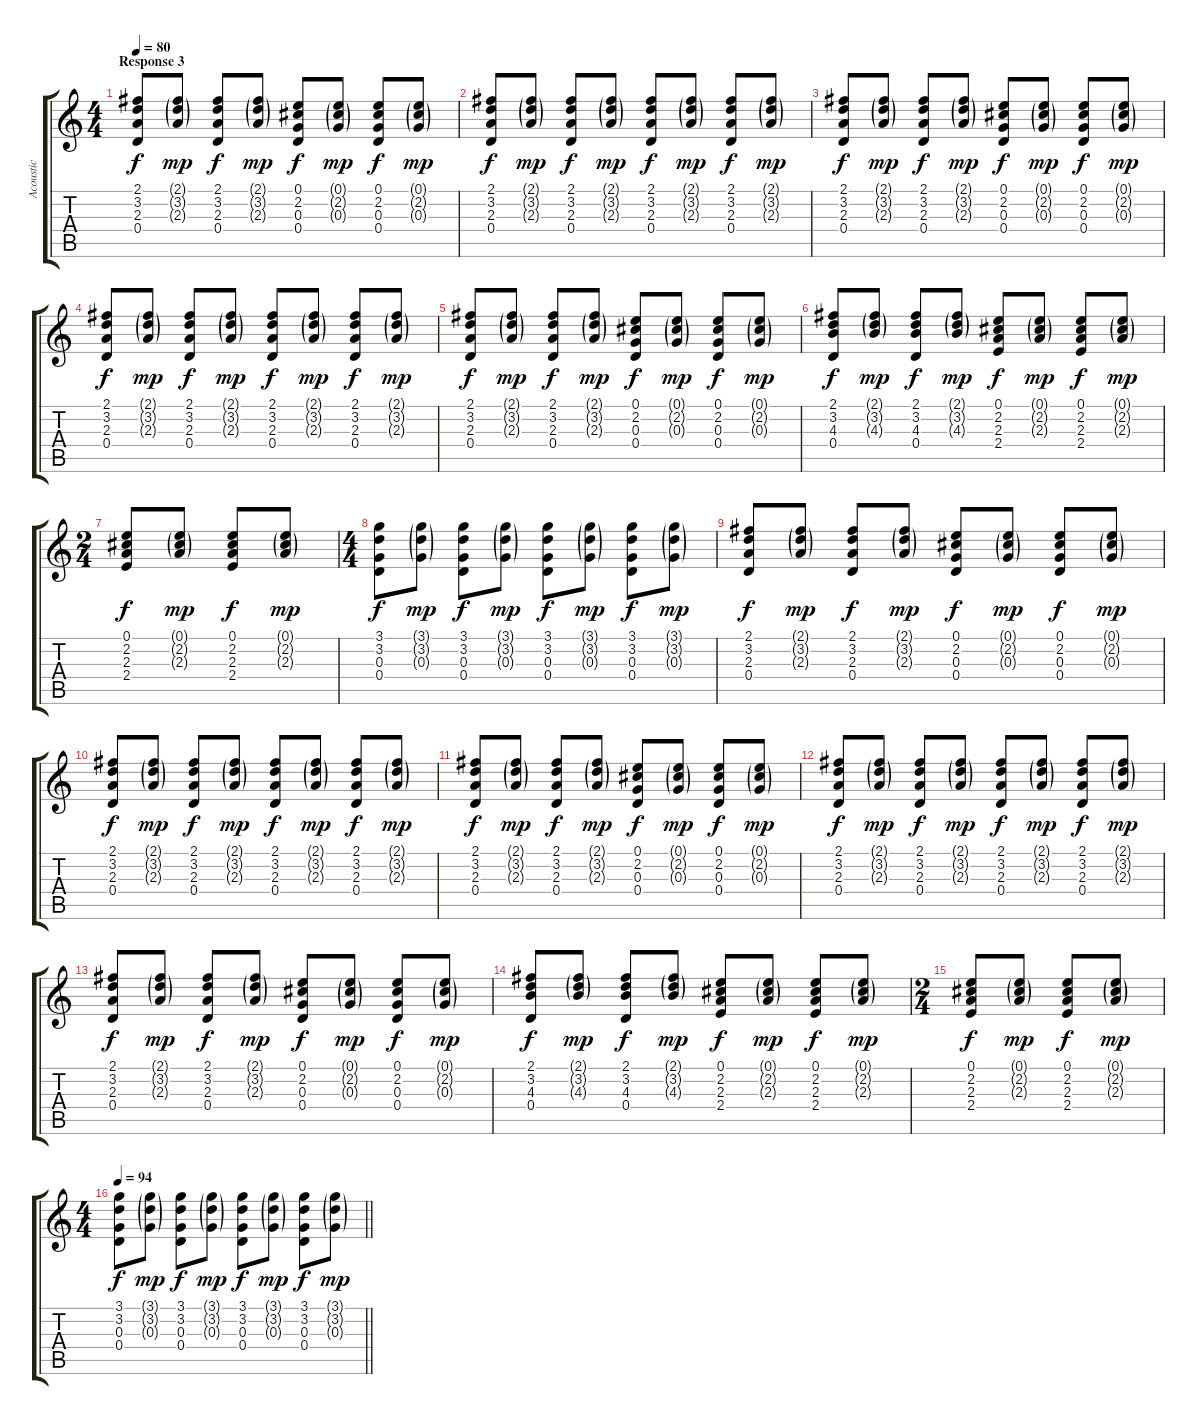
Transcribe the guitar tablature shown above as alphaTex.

\track ("Acoustic" "Acoustic") {instrument acousticguitarsteel}
\staff {score tabs}
\tuning (E4 B3 G3 D3 A2 E2) {hide}
\ts (4 4)
\section ("" "Response 3")
\tempo 80
\clef g2
\ks c
(2.1 3.2 2.3 0.4).8{dy f} (2.1{g} 3.2{g} 2.3{g}).8{dy mp} (2.1 3.2 2.3 0.4).8{dy f} (2.1{g} 3.2{g} 2.3{g}).8{dy mp} (0.1 2.2 0.3 0.4).8{dy f} (0.1{g} 2.2{g} 0.3{g}).8{dy mp} (0.1 2.2 0.3 0.4).8{dy f} (0.1{g} 2.2{g} 0.3{g}).8{dy mp} |
(2.1 3.2 2.3 0.4).8{dy f} (2.1{g} 3.2{g} 2.3{g}).8{dy mp} (2.1 3.2 2.3 0.4).8{dy f} (2.1{g} 3.2{g} 2.3{g}).8{dy mp} (2.1 3.2 2.3 0.4).8{dy f} (2.1{g} 3.2{g} 2.3{g}).8{dy mp} (2.1 3.2 2.3 0.4).8{dy f} (2.1{g} 3.2{g} 2.3{g}).8{dy mp} |
(2.1 3.2 2.3 0.4).8{dy f} (2.1{g} 3.2{g} 2.3{g}).8{dy mp} (2.1 3.2 2.3 0.4).8{dy f} (2.1{g} 3.2{g} 2.3{g}).8{dy mp} (0.1 2.2 0.3 0.4).8{dy f} (0.1{g} 2.2{g} 0.3{g}).8{dy mp} (0.1 2.2 0.3 0.4).8{dy f} (0.1{g} 2.2{g} 0.3{g}).8{dy mp} |
(2.1 3.2 2.3 0.4).8{dy f} (2.1{g} 3.2{g} 2.3{g}).8{dy mp} (2.1 3.2 2.3 0.4).8{dy f} (2.1{g} 3.2{g} 2.3{g}).8{dy mp} (2.1 3.2 2.3 0.4).8{dy f} (2.1{g} 3.2{g} 2.3{g}).8{dy mp} (2.1 3.2 2.3 0.4).8{dy f} (2.1{g} 3.2{g} 2.3{g}).8{dy mp} |
(2.1 3.2 2.3 0.4).8{dy f} (2.1{g} 3.2{g} 2.3{g}).8{dy mp} (2.1 3.2 2.3 0.4).8{dy f} (2.1{g} 3.2{g} 2.3{g}).8{dy mp} (0.1 2.2 0.3 0.4).8{dy f} (0.1{g} 2.2{g} 0.3{g}).8{dy mp} (0.1 2.2 0.3 0.4).8{dy f} (0.1{g} 2.2{g} 0.3{g}).8{dy mp} |
(2.1 3.2 4.3 0.4).8{dy f} (2.1{g} 3.2{g} 4.3{g}).8{dy mp} (2.1 3.2 4.3 0.4).8{dy f} (2.1{g} 3.2{g} 4.3{g}).8{dy mp} (0.1 2.2 2.3 2.4).8{dy f} (0.1{g} 2.2{g} 2.3{g}).8{dy mp} (0.1 2.2 2.3 2.4).8{dy f} (0.1{g} 2.2{g} 2.3{g}).8{dy mp} |
\ts (2 4)
(0.1 2.2 2.3 2.4).8{dy f} (0.1{g} 2.2{g} 2.3{g}).8{dy mp} (0.1 2.2 2.3 2.4).8{dy f} (0.1{g} 2.2{g} 2.3{g}).8{dy mp} |
\ts (4 4)
(3.1 3.2 0.3 0.4).8{dy f} (3.1{g} 3.2{g} 0.3{g}).8{dy mp} (3.1 3.2 0.3 0.4).8{dy f} (3.1{g} 3.2{g} 0.3{g}).8{dy mp} (3.1 3.2 0.3 0.4).8{dy f} (3.1{g} 3.2{g} 0.3{g}).8{dy mp} (3.1 3.2 0.3 0.4).8{dy f} (3.1{g} 3.2{g} 0.3{g}).8{dy mp} |
(2.1 3.2 2.3 0.4).8{dy f} (2.1{g} 3.2{g} 2.3{g}).8{dy mp} (2.1 3.2 2.3 0.4).8{dy f} (2.1{g} 3.2{g} 2.3{g}).8{dy mp} (0.1 2.2 0.3 0.4).8{dy f} (0.1{g} 2.2{g} 0.3{g}).8{dy mp} (0.1 2.2 0.3 0.4).8{dy f} (0.1{g} 2.2{g} 0.3{g}).8{dy mp} |
(2.1 3.2 2.3 0.4).8{dy f} (2.1{g} 3.2{g} 2.3{g}).8{dy mp} (2.1 3.2 2.3 0.4).8{dy f} (2.1{g} 3.2{g} 2.3{g}).8{dy mp} (2.1 3.2 2.3 0.4).8{dy f} (2.1{g} 3.2{g} 2.3{g}).8{dy mp} (2.1 3.2 2.3 0.4).8{dy f} (2.1{g} 3.2{g} 2.3{g}).8{dy mp} |
(2.1 3.2 2.3 0.4).8{dy f} (2.1{g} 3.2{g} 2.3{g}).8{dy mp} (2.1 3.2 2.3 0.4).8{dy f} (2.1{g} 3.2{g} 2.3{g}).8{dy mp} (0.1 2.2 0.3 0.4).8{dy f} (0.1{g} 2.2{g} 0.3{g}).8{dy mp} (0.1 2.2 0.3 0.4).8{dy f} (0.1{g} 2.2{g} 0.3{g}).8{dy mp} |
(2.1 3.2 2.3 0.4).8{dy f} (2.1{g} 3.2{g} 2.3{g}).8{dy mp} (2.1 3.2 2.3 0.4).8{dy f} (2.1{g} 3.2{g} 2.3{g}).8{dy mp} (2.1 3.2 2.3 0.4).8{dy f} (2.1{g} 3.2{g} 2.3{g}).8{dy mp} (2.1 3.2 2.3 0.4).8{dy f} (2.1{g} 3.2{g} 2.3{g}).8{dy mp} |
(2.1 3.2 2.3 0.4).8{dy f} (2.1{g} 3.2{g} 2.3{g}).8{dy mp} (2.1 3.2 2.3 0.4).8{dy f} (2.1{g} 3.2{g} 2.3{g}).8{dy mp} (0.1 2.2 0.3 0.4).8{dy f} (0.1{g} 2.2{g} 0.3{g}).8{dy mp} (0.1 2.2 0.3 0.4).8{dy f} (0.1{g} 2.2{g} 0.3{g}).8{dy mp} |
(2.1 3.2 4.3 0.4).8{dy f} (2.1{g} 3.2{g} 4.3{g}).8{dy mp} (2.1 3.2 4.3 0.4).8{dy f} (2.1{g} 3.2{g} 4.3{g}).8{dy mp} (0.1 2.2 2.3 2.4).8{dy f} (0.1{g} 2.2{g} 2.3{g}).8{dy mp} (0.1 2.2 2.3 2.4).8{dy f} (0.1{g} 2.2{g} 2.3{g}).8{dy mp} |
\ts (2 4)
(0.1 2.2 2.3 2.4).8{dy f} (0.1{g} 2.2{g} 2.3{g}).8{dy mp} (0.1 2.2 2.3 2.4).8{dy f} (0.1{g} 2.2{g} 2.3{g}).8{dy mp} |
\ts (4 4)
\tempo 94
\barLineRight lightlight
(3.1 3.2 0.3 0.4).8{dy f} (3.1{g} 3.2{g} 0.3{g}).8{dy mp} (3.1 3.2 0.3 0.4).8{dy f} (3.1{g} 3.2{g} 0.3{g}).8{dy mp} (3.1 3.2 0.3 0.4).8{dy f} (3.1{g} 3.2{g} 0.3{g}).8{dy mp} (3.1 3.2 0.3 0.4).8{dy f} (3.1{g} 3.2{g} 0.3{g}).8{dy mp}
